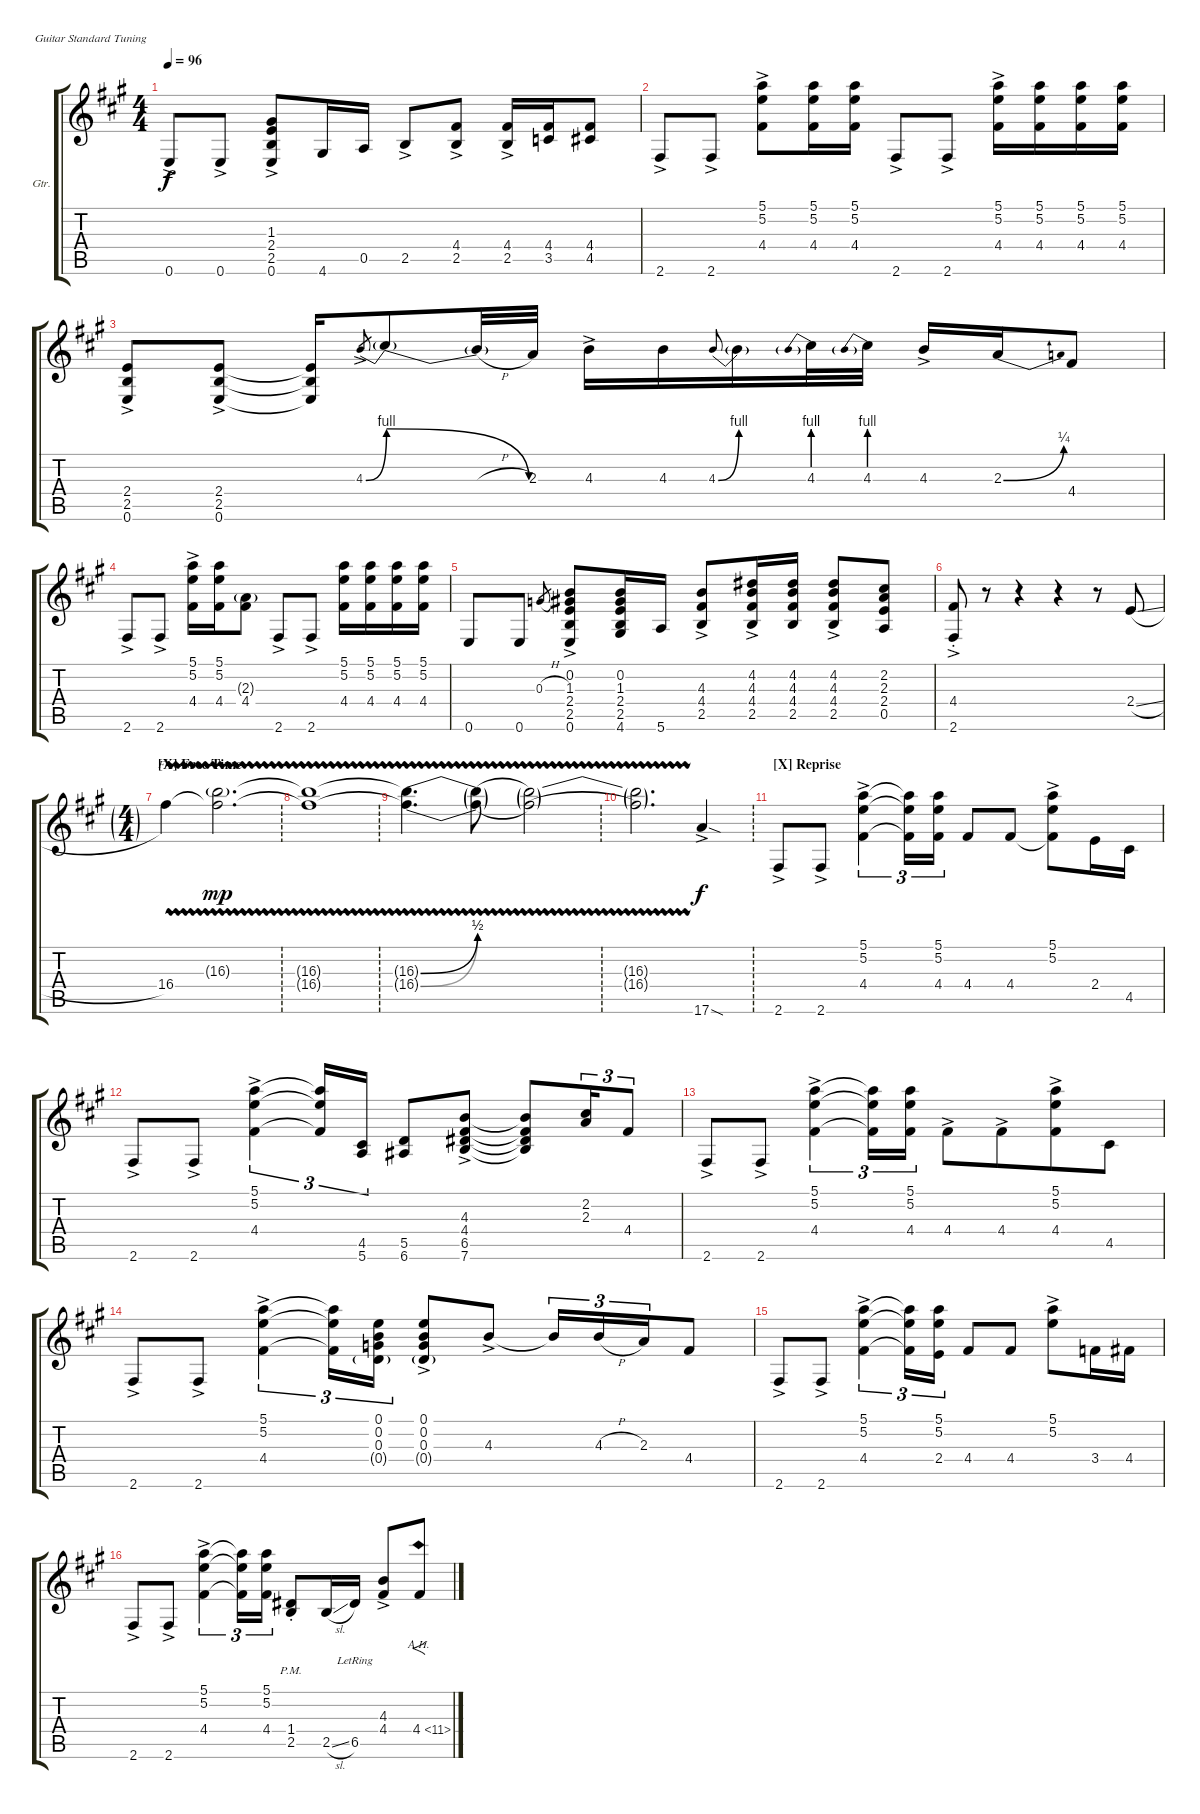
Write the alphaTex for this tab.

\defaultSystemsLayout 4
\bracketExtendMode groupsimilarinstruments
\firstSystemTrackNameOrientation horizontal
\otherSystemsTrackNameOrientation horizontal
\track ("Guitar" "Gtr.") {instrument electricguitarclean}
\staff {score tabs}
\tuning (E4 B3 G3 D3 A2 E2)
\ts (4 4)
\tempo 96
\clef g2
\ks a
0.6{ac}.8{dy f} 0.6{ac}.8 (0.6{ac} 2.5{ac} 2.4 1.3).8 4.6.16 0.5.16 2.5{ac}.8 (2.5{ac} 4.4).8 (4.4 2.5{ac}).16 (3.5 4.4).16 (4.4 4.5).8 |
2.6{ac}.8 2.6{ac}.8 (4.4 5.2{ac} 5.1{ac}).8 (4.4 5.2 5.1).16 (4.4 5.2 5.1).16 2.6{ac}.8 2.6{ac}.8 (4.4 5.2{ac} 5.1{ac}).16 (4.4 5.2 5.1).16 (4.4 5.2 5.1).16 (4.4 5.2 5.1).16 |
(0.6{ac} 2.5{ac} 2.4{ac}).8 (0.6{ac} 2.5{ac} 2.4{ac}).8 (2.4{t} 2.5{t} 0.6{t}).16 4.3{be (bend 15.6 0 59.4 4) ac}.8{gr} 4.3{be (release 0 4 59.4 0) t}.8 4.3{h t}.32 2.3.32 4.3{ac}.16 4.3.16 4.3{be (bend 0 0 59.4 4)}.8{gr onbeat} 4.3{be (hold 0 0 60 0) t}.16 4.3{be (prebend 0 4 60 4)}.32 4.3{be (prebend 0 4 60 4)}.32 4.3{ac}.16 2.3{be (bend 0 0 21 1)}.16 4.4.8 |
2.6{ac}.8 2.6{ac}.8 (4.4 5.2{ac} 5.1{ac}).16 (4.4 5.2 5.1).16 (2.3{g} 4.4).8 2.6{ac}.8 2.6{ac}.8 (4.4 5.2 5.1).16 (4.4 5.2 5.1).16 (4.4 5.2 5.1).16 (4.4 5.2 5.1).16 |
0.6.8 0.6.8 0.3{h}.8{gr} (0.6{ac} 2.5{ac} 2.4{ac} 1.3{ac} 0.2{ac}).8 (4.6 2.5 2.4 1.3 0.2).16 5.6.16 (2.5{ac} 4.4{ac} 4.3{ac}).8 (2.5{ac} 4.4{ac} 4.3{ac} 4.2{ac}).16 (2.5 4.4 4.3 4.2).16 (2.5{ac} 4.4{ac} 4.3{ac} 4.2{ac}).8 (0.5 2.4 2.3 2.2).8 |
(2.6{ac st} 4.4{ac st}).8 r.8 r.4 r.4 r.8 2.4{sl}.8 |
\ft
\section ("X" "Free Time")
16.4{vw}.4 (16.4{vw t} 16.3{g}).2{d dy mp} |
\ft
(16.4{vw t} 16.3{t}).1 |
\ft
(16.4{be (bend 0 0 59.4 2) vw t} 16.3{be (bend 0 0 59.4 2) t}).4{d} (16.4{be (hold 0 0 60 0) vw t} 16.3{be (hold 0 0 60 0) t}).8 (16.4{be (hold 0 0 60 0) vw t} 16.3{t}).2 |
\ft
(16.4{be (hold 0 0 60 0) vw t} 16.3{be (hold 0 0 60 0) t}).2{d} 17.6{sod ac}.4{dy f} |
\section ("X" "Reprise")
2.6{ac}.8 2.6{ac}.8 (4.4 5.2{ac} 5.1{ac}).4{tu (3 2)} (4.4{t} 5.2{t} 5.1{t}).16{tu (3 2)} (4.4 5.2 5.1).16{tu (3 2)} 4.4.8 4.4.8 (5.2{ac} 5.1{ac} 4.4{t}).8 2.4.16 4.5.16 |
2.6{ac}.8 2.6{ac}.8 (4.4 5.2{ac} 5.1{ac}).4{tu (3 2)} (4.4{t} 5.2{t} 5.1{t}).16{tu (3 2)} (4.5 5.6).16{tu (3 2)} (6.6 5.5).8 (6.5{ac} 7.6{ac} 4.4{ac} 4.3{ac}).8 (4.3{t} 4.4{t} 6.5{t} 7.6{t}).8{beam merge} (2.3 2.2).16{tu (3 2)} 4.4.8{tu (3 2)} |
2.6{ac}.8 2.6{ac}.8 (4.4 5.2{ac} 5.1{ac}).4{tu (3 2)} (4.4{t} 5.2{t} 5.1{t}).16{tu (3 2)} (4.4 5.2 5.1).16{tu (3 2)} 4.4{ac}.8 4.4{ac}.8{beam merge} (4.4 5.2{ac} 5.1{ac}).8 4.5.8 |
2.6{ac}.8 2.6{ac}.8 (4.4 5.2{ac} 5.1{ac}).4{tu (3 2)} (4.4{t} 5.2{t} 5.1{t}).16{tu (3 2)} (0.4{g} 0.3 0.2 0.1).16{tu (3 2)} (0.4{g} 0.3 0.2{ac} 0.1{ac}).8 4.3{ac}.8 4.3{t}.16{tu (3 2)} 4.3{h}.16{tu (3 2)} 2.3.16{tu (3 2) beam merge} 4.4.8 |
2.6{ac}.8 2.6{ac}.8 (4.4 5.2{ac} 5.1{ac}).4{tu (3 2)} (4.4{t} 5.2{t} 5.1{t}).16{tu (3 2)} (2.4 5.2 5.1).16{tu (3 2)} 4.4.8 4.4.8 (5.2{ac} 5.1{ac}).8 3.4.16 4.4.16 |
2.6{ac}.8 2.6{ac}.8 (4.4 5.2{ac} 5.1{ac}).4{tu (3 2)} (4.4{t} 5.2{t} 5.1{t}).16{tu (3 2)} (4.4 5.2 5.1).16{tu (3 2)} (1.4{pm st} 2.5{pm st}).8 2.5{sl}.16 6.5{lr}.16 (4.4{ac} 4.3{ac}).8 4.4{ah 7}.8{f}
